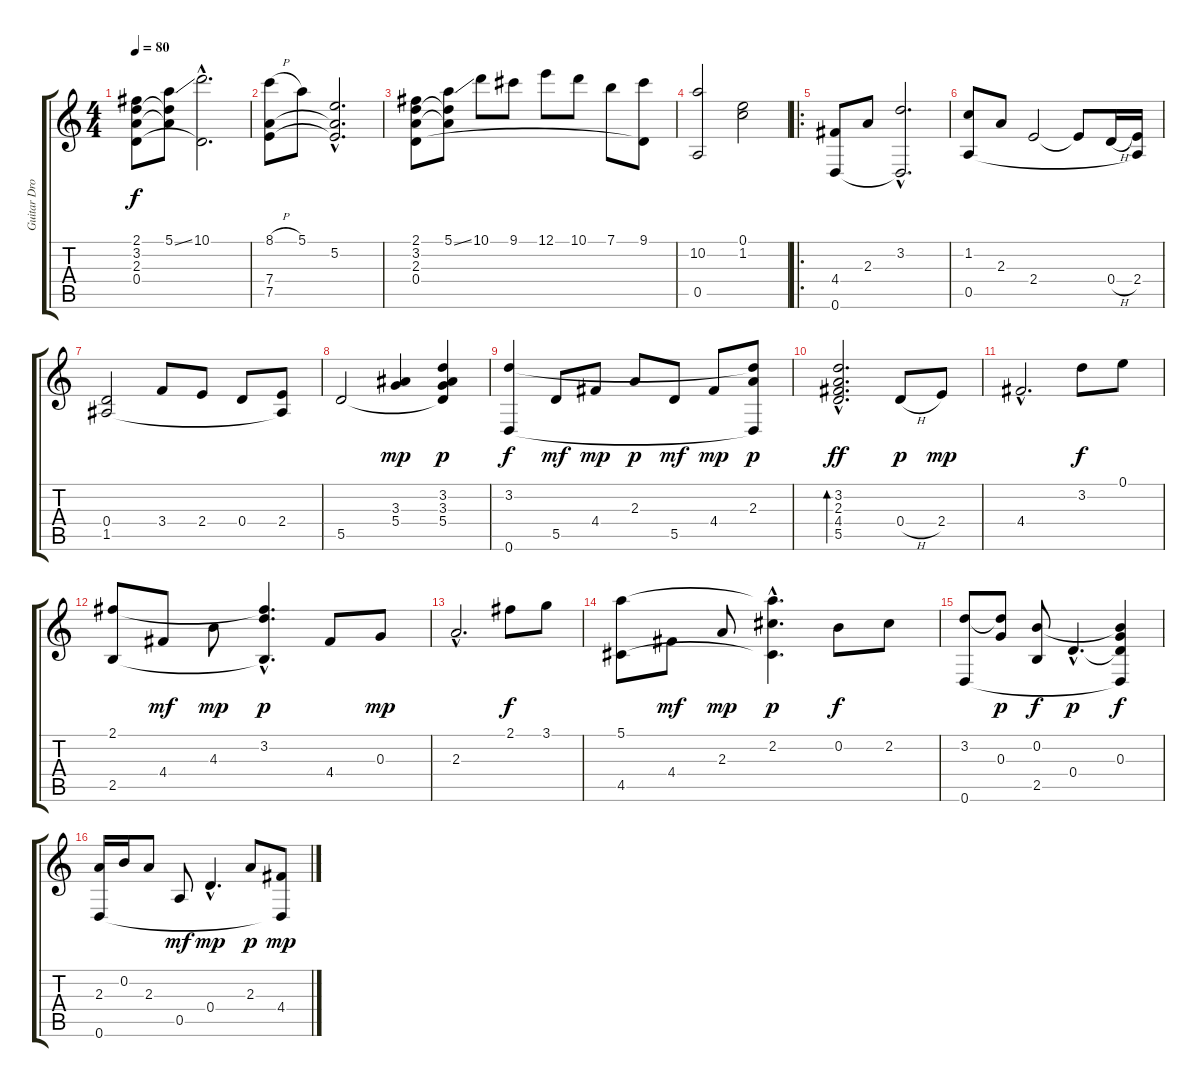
\track ("Guitar Dropped D" "Guitar Dro") {instrument acousticguitarnylon}
\staff {score tabs}
\tuning (E4 B3 G3 D3 A2 D2) {hide}
\ts (4 4)
\tempo 80
\clef g2
\ks c
(2.1 3.2 2.3 0.4).8{dy f volume 8 instrument acousticguitarnylon} (5.1{ss} 3.2{t} 2.3{t}).8 (10.1{hac} 0.4{hac t}).2{d} |
(8.1{h} 7.4 7.5).8 5.1.8 (5.2{hac} 7.4{hac t} 7.5{hac t}).2{d} |
(2.1 3.2 2.3 0.4).8 (5.1{ss} 3.2{t} 2.3{t}).8 10.1.8 9.1.8 12.1.8 10.1.8 7.1.8 (9.1 0.4{t}).8 |
(10.2 0.5).2 (0.1 1.2).2 |
\ro
(4.4 0.6).8{volume 16} 2.3.8 (3.2{hac} 0.6{hac t}).2{d} |
(1.2 0.5).8 2.3.8 2.4.2 2.4{t}.8 0.4{h}.16 (2.4 0.5{t}).16 |
(0.4 1.5).2 3.4.8 2.4.8 0.4.8 (2.4 1.5{t}).8 |
5.5.2 (3.3 5.4).4{dy mp} (3.2 3.3 5.4 5.5{t}).4{dy p} |
(3.2 0.6).4{dy f} 5.5.8{dy mf} 4.4.8{dy mp} 2.3.8{dy p} 5.5.8{dy mf} 4.4.8{dy mp} (3.2{t} 2.3 0.6{t}).8{dy p} |
(3.2{hac} 2.3{hac} 4.4{hac} 5.5{hac}).2{d bd 240 dy ff} 0.4{h}.8{dy p} 2.4.8{dy mp} |
4.4{hac}.2{d} 3.2.8{dy f} 0.1.8 |
(2.1 2.5).8 4.4.8{dy mf} 4.3.8{dy mp} (2.1{hac t} 3.2{hac} 2.5{hac t}).4{d dy p} 4.4.8 0.3.8{dy mp} |
2.3{hac}.2{d} 2.1.8{dy f} 3.1.8 |
(5.1 4.5).8 4.4.8{dy mf} 2.3.8{dy mp} (5.1{hac t} 2.2{hac} 4.5{hac t}).4{d dy p} 0.2.8{dy f} 2.2.8 |
(3.2 0.6).8 (3.2{t} 0.3).8{dy p} (0.2 2.5).8{dy f} 0.4{hac}.4{d dy p} (0.2{t} 0.3 0.4{t} 0.6{t}).4{dy f} |
(2.3 0.6).16 0.2.16 2.3.8 0.5.8{dy mf} 0.4{hac}.4{d dy mp} 2.3.8{dy p} (4.4 0.6{t}).8{dy mp}
